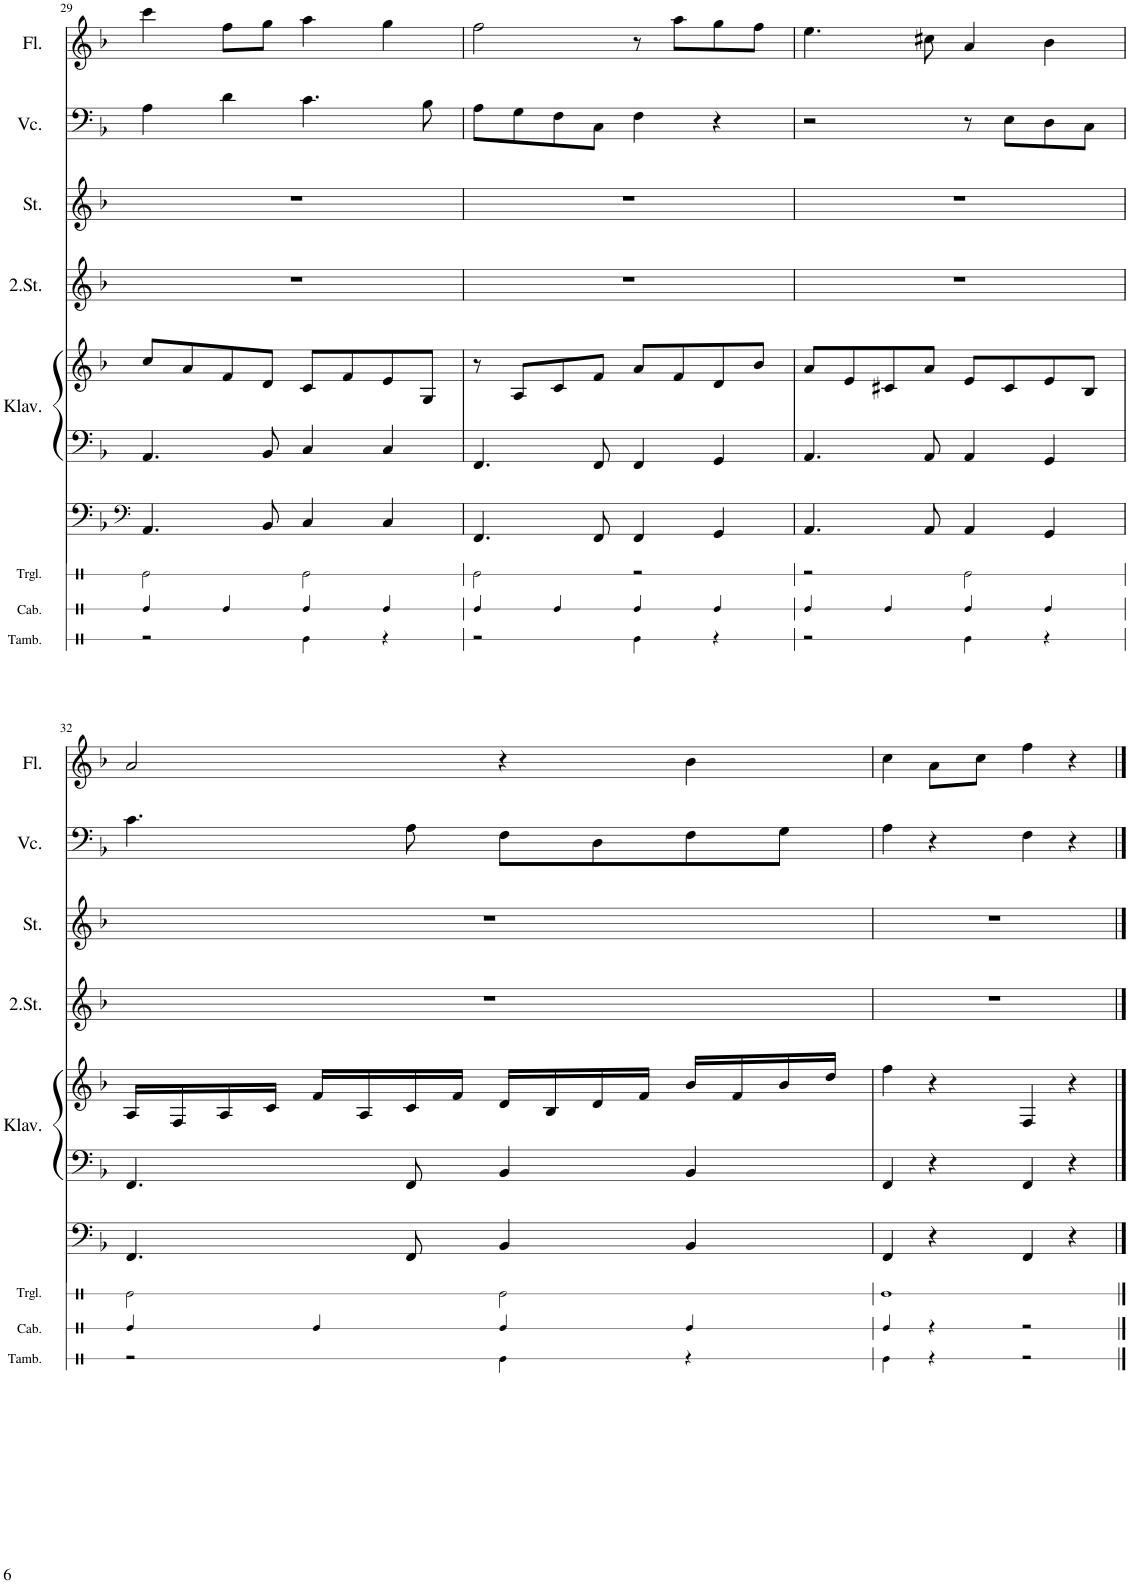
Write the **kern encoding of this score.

**kern	**kern	**kern	**kern	**kern	**kern	**kern	**kern	**kern
*part8	*part7	*part6	*part5	*part5	*part4	*part3	*part2	*part1
*staff9	*staff8	*staff7	*staff6	*staff5	*staff4	*staff3	*staff2	*staff1
*I"Cabasa	*I"Triangel	*I"Basskeyboard	*I"Klavier	*	*I"2. St	*I"Stimme	*I"Violoncello	*I"Flöte
*I'Cab.	*I'Trgl.	*	*I'Klav.	*	*I'2.St.	*I'St.	*I'Vc.	*I'Fl.
!!LO:PB:g=z
*clefX	*clefX	*clefF4	*clefF4	*clefG2	*clefG2	*clefG2	*clefF4	*clefG2
*	*	*Trd7c12	*	*	*	*	*	*
*k[]	*k[]	*k[b-]	*k[b-]	*k[b-]	*k[b-]	*k[b-]	*k[b-]	*k[b-]
*M4/4	*M4/4	*M4/4	*M4/4	*M4/4	*	*M4/4	*M4/4	*M4/4
=29	=29	=29	=29	=29	=29	=29	=29	=29
4Re/	2Re\	4.AA/	4.AA/	8cc/L	1r	1r	4A\	4ccc\
.	.	.	.	8a/	.	.	.	.
4Re/	.	.	.	8f/	.	.	4d\	8ff\L
.	.	8BB-/	8BB-/	8d/J	.	.	.	8gg\J
4Re/	2Re\	4C/	4C/	8c/L	.	.	4.c\	4aa\
.	.	.	.	8f/	.	.	.	.
4Re/	.	4C/	4C/	8e/	.	.	.	4gg\
.	.	.	.	8G/J	.	.	8B-\	.
=30	=30	=30	=30	=30	=30	=30	=30	=30
4Re/	2Re\	4.FF/	4.FF/	8r	1r	1r	8A\L	2ff\
.	.	.	.	8A/L	.	.	8G\	.
4Re/	.	.	.	8c/	.	.	8F\	.
.	.	8FF/	8FF/	8f/J	.	.	8C\J	.
4Re/	2r	4FF/	4FF/	8a/L	.	.	4F\	8r
.	.	.	.	8f/	.	.	.	8aa\L
4Re/	.	4GG/	4GG/	8d/	.	.	4r	8gg\
.	.	.	.	8b-/J	.	.	.	8ff\J
=31	=31	=31	=31	=31	=31	=31	=31	=31
4Re/	2r	4.AA/	4.AA/	8a/L	1r	1r	2r	4.ee\
.	.	.	.	8e/	.	.	.	.
4Re/	.	.	.	8c#X/	.	.	.	.
.	.	8AA/	8AA/	8a/J	.	.	.	8cc#X\
4Re/	2Re\	4AA/	4AA/	8e/L	.	.	8r	4a/
.	.	.	.	8c#/	.	.	8E\L	.
4Re/	.	4GG/	4GG/	8e/	.	.	8D\	4b-\
.	.	.	.	8B-/J	.	.	8C\J	.
!!LO:LB:g=z
=32	=32	=32	=32	=32	=32	=32	=32	=32
4Re/	2Re\	4.FF/	4.FF/	16A/LL	1r	1r	4.c\	2a/
.	.	.	.	16F/	.	.	.	.
.	.	.	.	16A/	.	.	.	.
.	.	.	.	16c/JJ	.	.	.	.
4Re/	.	.	.	16f/LL	.	.	.	.
.	.	.	.	16A/	.	.	.	.
.	.	8FF/	8FF/	16c/	.	.	8A\	.
.	.	.	.	16f/JJ	.	.	.	.
4Re/	2Re\	4BB-/	4BB-/	16d/LL	.	.	8F\L	4r
.	.	.	.	16B-/	.	.	.	.
.	.	.	.	16d/	.	.	8D\	.
.	.	.	.	16f/JJ	.	.	.	.
4Re/	.	4BB-/	4BB-/	16b-/LL	.	.	8F\	4b-\
.	.	.	.	16f/	.	.	.	.
.	.	.	.	16b-/	.	.	8G\J	.
.	.	.	.	16dd/JJ	.	.	.	.
=33	=33	=33	=33	=33	=33	=33	=33	=33
4Re/	1Re	4FF/	4FF/	4ff\	1r	1r	4A\	4cc\
4r	.	4r	4r	4r	.	.	4r	8a\L
.	.	.	.	.	.	.	.	8cc\J
2r	.	4FF/	4FF/	4F/	.	.	4F\	4ff\
.	.	4r	4r	4r	.	.	4r	4r
==	==	==	==	==	==	==	==	==
*-	*-	*-	*-	*-	*-	*-	*-	*-
